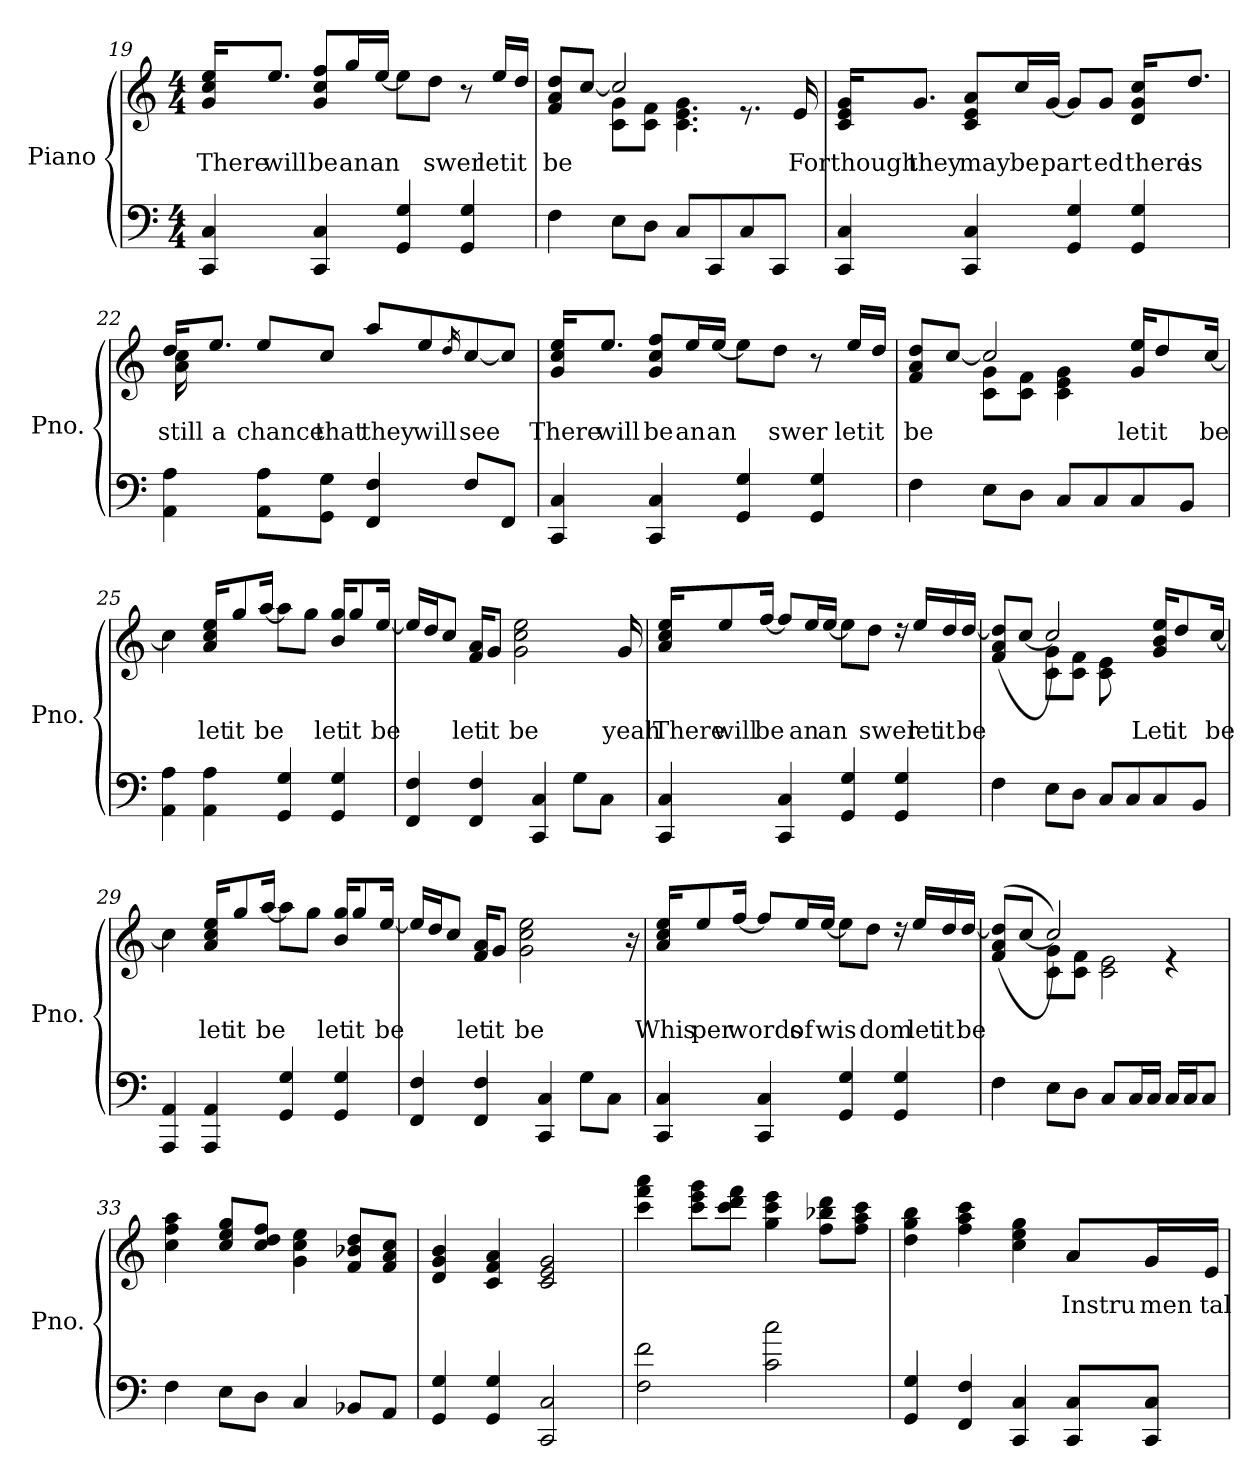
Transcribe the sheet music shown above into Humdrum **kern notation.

**kern	**kern	**text
*part1	*part1	*part1
*staff2	*staff1	*staff1
*I"Piano	*	*
*I'Pno.	*	*
!!LO:LB:g=z
*clefF4	*clefG2	*
*k[]	*k[]	*
*M4/4	*M4/4	*
=19	=19	=19
4CC/ 4C/	16g/ 16cc/ 16ee/KL	There
.	8.ee/J	will
4CC/ 4C/	8g/ 8cc/ 8ff/L	be
.	16gg/L	an
.	[16ee/JJ	an
4GG/ 4G/	8ee\L]	.
.	8dd\J	swer
4GG/ 4G/	8r	.
.	16ee/LL	let
.	16dd/JJ	it
=20	=20	=20
*	*^	*
4F\	8f/ 8a/ 8dd/L	4ryy	be
.	[8cc/J	.	.
8E\L	2cc/]	8c\ 8g\L	.
8D\J	.	8c\ 8f\J	.
8C/L	.	4.c\ 4.e\ 4.g\	.
8CC/	.	.	.
8C/	8.re	.	.
8CC/J	.	8ryy	.
.	16e/	.	For
*	*v	*v	*
=21	=21	=21
4CC/ 4C/	16c/ 16e/ 16g/KL	though
.	8.g/J	they
4CC/ 4C/	8c/ 8e/ 8a/L	may
.	16cc/L	be
.	[16g/JJ	part
4GG/ 4G/	8g/L]	.
.	8g/J	ed
4GG/ 4G/	16d/ 16g/ 16cc/KL	there
.	8.dd/J	is
!!LO:LB:g=z
=22	=22	=22
*	*^	*
4AA\ 4A\	16dd/KL	16a\ 16cc\	still
.	8.ee/J	2...ryy	a
8AA\ 8A\L	8ee/L	.	chance
8GG\ 8G\J	8cc/J	.	that
4FF/ 4F/	8aa/L	.	they
.	8ee/	.	will
.	16qdd/	.	.
8F/L	[8cc/	.	see
8FF/J	8cc/J]	.	.
*	*v	*v	*
=23	=23	=23
4CC/ 4C/	16g/ 16cc/ 16ee/KL	There
.	8.ee/J	will
4CC/ 4C/	8g/ 8cc/ 8ff/L	be
.	16ee/L	an
.	[16ee/JJ	an
4GG/ 4G/	8ee\L]	.
.	8dd\J	swer
4GG/ 4G/	8r	.
.	16ee/LL	let
.	16dd/JJ	it
=24	=24	=24
*	*^	*
4F\	8f/ 8a/ 8dd/L	4ryy	be
.	[8cc/J	.	.
8E\L	2cc/]	8c\ 8g\L	.
8D\J	.	8c\ 8f\J	.
8C/L	.	4c\ 4e\ 4g\	.
8C/	.	.	.
8C/	16g/ 16ee/KL	4ryy	let
.	8dd/	.	it
8BB/J	.	.	.
.	[16cc/Jk	.	be
*	*v	*v	*
!!LO:LB:g=z
=25	=25	=25
4AA\ 4A\	4cc\]	.
4AA\ 4A\	16a/ 16cc/ 16ee/KL	let
.	8gg/	it
.	[16aa/Jk	be
4GG/ 4G/	8aa\L]	.
.	8gg\J	.
4GG/ 4G/	16b/ 16gg/KL	let
.	8gg/	it
.	[16ee/Jk	be
=26	=26	=26
4FF/ 4F/	16ee/LL]	.
.	16dd/J	.
.	8cc/J	.
4FF/ 4F/	16f/ 16a/KL	let
.	8g/J	it
.	2g\ 2cc\ 2ee\	be
4CC/ 4C/	.	.
8G\L	.	.
8C\J	.	.
.	16g/	yeah
=27	=27	=27
4CC/ 4C/	16a/ 16cc/ 16ee/KL	There
.	8ee/	will
.	[16ff/Jk	be
4CC/ 4C/	8ff/L]	.
.	16ee/L	an
.	[16ee/JJ	an
4GG/ 4G/	8ee\L]	.
.	8dd\J	swer
4GG/ 4G/	16rdd	.
.	16ee/LL	let
.	16dd/	it
.	[16dd/JJ	be
!!LO:PB:g=z
=28	=28	=28
*	*^	*
4F\	(8f/ 8a/ 8dd/]L	4ryy	.
.	[8cc/J	.	.
8E\L	2cc/])	8c\ 8g\L	.
8D\J	.	8c\ 8f\J	.
8C/L	.	8c\ 8e\	.
8C/	.	4.ryy	.
8C/	16g/ 16b/ 16ee/KL	.	Let
.	8dd/	.	it
8BB/J	.	.	.
.	[16cc/Jk	.	be
*	*v	*v	*
=29	=29	=29
4AAA/ 4AA/	4cc\]	.
4AAA/ 4AA/	16a/ 16cc/ 16ee/KL	let
.	8gg/	it
.	[16aa/Jk	be
4GG/ 4G/	8aa\L]	.
.	8gg\J	.
4GG/ 4G/	16b/ 16gg/KL	let
.	8gg/	it
.	[16ee/Jk	be
=30	=30	=30
4FF/ 4F/	16ee/LL]	.
.	16dd/J	.
.	8cc/J	.
4FF/ 4F/	16f/ 16a/KL	let
.	8g/J	it
.	2g\ 2cc\ 2ee\	be
4CC/ 4C/	.	.
8G\L	.	.
8C\J	.	.
.	16r	.
!!LO:LB:g=z
=31	=31	=31
4CC/ 4C/	16a/ 16cc/ 16ee/KL	Whis
.	8ee/	per
.	[16ff/Jk	words
4CC/ 4C/	8ff/L]	.
.	16ee/L	of
.	[16ee/JJ	wis
4GG/ 4G/	8ee\L]	.
.	8dd\J	dom
4GG/ 4G/	16rdd	.
.	16ee/LL	let
.	16dd/	it
.	[16dd/JJ	be
=32	=32	=32
*	*^	*
4F\	((8f/ 8a/ 8dd/]L	4ryy	.
.	[8cc/J	.	.
8E\L	2cc/]))	8c\ 8g\L	.
8D\J	.	8c\ 8f\J	.
8C/L	.	2c\ 2e\	.
16C/L	.	.	.
16C/JJ	.	.	.
16C/LL	4re	.	.
16C/J	.	.	.
8C/J	.	.	.
*	*v	*v	*
=33	=33	=33
4F\	4cc\ 4ff\ 4aa\	.
8E\L	8cc/ 8ee/ 8gg/L	.
8D\J	8cc/ 8dd/ 8ff/J	.
4C/	4g\ 4cc\ 4ee\	.
8BB-X/L	8f/ 8b-X/ 8dd/L	.
8AA/J	8f/ 8a/ 8cc/J	.
=34	=34	=34
4GG/ 4G/	4d/ 4g/ 4b/	.
4GG/ 4G/	4c/ 4f/ 4a/	.
2CC/ 2C/	2c/ 2e/ 2g/	.
!!LO:LB:g=z
=35	=35	=35
2F\ 2f\	4ccc\ 4fff\ 4aaa\	.
.	8ccc\ 8eee\ 8ggg\L	.
.	8ccc\ 8ddd\ 8fff\J	.
2c\ 2cc\	4gg\ 4ccc\ 4eee\	.
.	8ff\ 8bb-X\ 8ddd\L	.
.	8ff\ 8aa\ 8ccc\J	.
=36	=36	=36
4GG/ 4G/	4dd\ 4gg\ 4bb\	.
4FF/ 4F/	4ff\ 4aa\ 4ccc\	.
4CC/ 4C/	4cc\ 4ee\ 4gg\	.
8CC/ 8C/L	8a/L	Instru
8CC/ 8C/J	16g/L	men
.	16e/JJ	tal
=	=	=
*-	*-	*-
